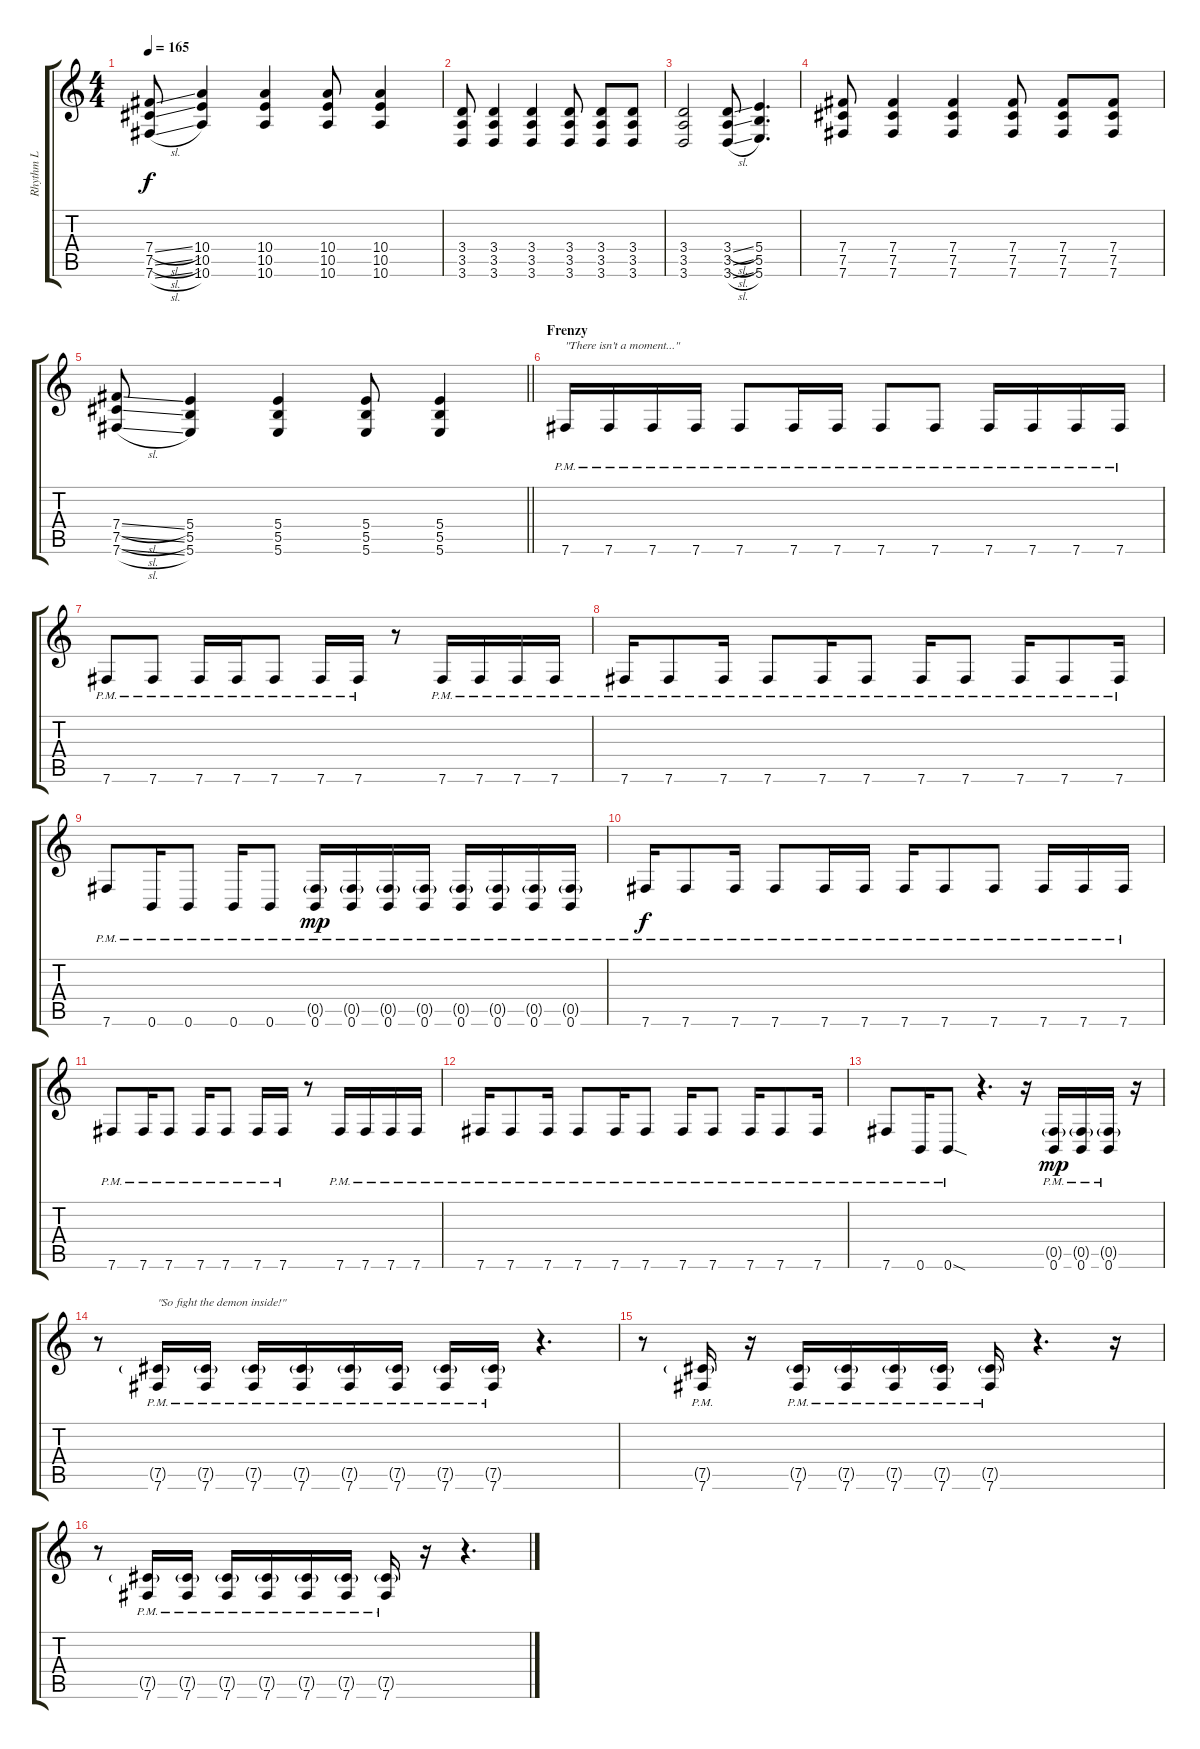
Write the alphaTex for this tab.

\track ("Rhythm L" "Rhythm L") {instrument distortionguitar}
\staff {score tabs}
\tuning (Db4 Ab3 E3 B2 Gb2 B1) {hide}
\ts (4 4)
\tempo 165
\clef g2
\ks c
(7.4{sl} 7.5{sl} 7.6{sl}).8{dy f} (10.4 10.5 10.6).4 (10.4 10.5 10.6).4 (10.4 10.5 10.6).8 (10.4 10.5 10.6).4 |
(3.4 3.5 3.6).8 (3.4 3.5 3.6).4 (3.4 3.5 3.6).4 (3.4 3.5 3.6).8 (3.4 3.5 3.6).8 (3.4 3.5 3.6).8 |
(3.4 3.5 3.6).2 (3.4{sl} 3.5{sl} 3.6{sl}).8 (5.4 5.5 5.6).4{d} |
(7.4 7.5 7.6).8 (7.4 7.5 7.6).4 (7.4 7.5 7.6).4 (7.4 7.5 7.6).8 (7.4 7.5 7.6).8 (7.4 7.5 7.6).8 |
\barLineRight lightlight
(7.4{sl} 7.5{sl} 7.6{sl}).8 (5.4 5.5 5.6).4 (5.4 5.5 5.6).4 (5.4 5.5 5.6).8 (5.4 5.5 5.6).4 |
\section ("" "Frenzy")
7.6{pm}.16{txt "\"There isn't a moment...\""} 7.6{pm}.16 7.6{pm}.16 7.6{pm}.16 7.6{pm}.8 7.6{pm}.16 7.6{pm}.16 7.6{pm}.8 7.6{pm}.8 7.6{pm}.16 7.6{pm}.16 7.6{pm}.16 7.6{pm}.16 |
7.6{pm}.8 7.6{pm}.8 7.6{pm}.16 7.6{pm}.16 7.6{pm}.8 7.6{pm}.16 7.6{pm}.16 r.8 7.6{pm}.16 7.6{pm}.16 7.6{pm}.16 7.6{pm}.16 |
7.6{pm}.16 7.6{pm}.8 7.6{pm}.16 7.6{pm}.8 7.6{pm}.16 7.6{pm}.8 7.6{pm}.16 7.6{pm}.8 7.6{pm}.16 7.6{pm}.8 7.6{pm}.16 |
7.6{pm}.8 0.6{pm}.16 0.6{pm}.8 0.6{pm}.16 0.6{pm}.8 (0.5{g} 0.6{pm}).16{dy mp} (0.5{g} 0.6{pm}).16 (0.5{g} 0.6{pm}).16 (0.5{g} 0.6{pm}).16 (0.5{g} 0.6{pm}).16 (0.5{g} 0.6{pm}).16 (0.5{g} 0.6{pm}).16 (0.5{g} 0.6{pm}).16 |
7.6{pm}.16{dy f} 7.6{pm}.8 7.6{pm}.16 7.6{pm}.8 7.6{pm}.16 7.6{pm}.16 7.6{pm}.16 7.6{pm}.8 7.6{pm}.8 7.6{pm}.16 7.6{pm}.16 7.6{pm}.16 |
7.6{pm}.8 7.6{pm}.16 7.6{pm}.8 7.6{pm}.16 7.6{pm}.8 7.6{pm}.16 7.6{pm}.16 r.8 7.6{pm}.16 7.6{pm}.16 7.6{pm}.16 7.6{pm}.16 |
7.6{pm}.16 7.6{pm}.8 7.6{pm}.16 7.6{pm}.8 7.6{pm}.16 7.6{pm}.8 7.6{pm}.16 7.6{pm}.8 7.6{pm}.16 7.6{pm}.8 7.6{pm}.16 |
7.6{pm}.8 0.6{pm}.16 0.6{sod pm}.8 r.4{d} r.16 (0.5{g} 0.6{pm}).16{dy mp} (0.5{g} 0.6{pm}).16 (0.5{g} 0.6{pm}).16 r.16 |
r.8 (7.5{g pm} 7.6{pm}).16{txt "\"So fight the demon inside!\""} (7.5{g pm} 7.6{pm}).16 (7.5{g pm} 7.6{pm}).16 (7.5{g pm} 7.6{pm}).16 (7.5{g pm} 7.6{pm}).16 (7.5{g pm} 7.6{pm}).16 (7.5{g pm} 7.6{pm}).16 (7.5{g pm} 7.6{pm}).16 r.4{d} |
r.8 (7.5{g pm} 7.6{pm}).16 r.16 (7.5{g pm} 7.6{pm}).16 (7.5{g pm} 7.6{pm}).16 (7.5{g pm} 7.6{pm}).16 (7.5{g pm} 7.6{pm}).16 (7.5{g pm} 7.6{pm}).16 r.4{d} r.16 |
r.8 (7.5{g pm} 7.6{pm}).16 (7.5{g pm} 7.6{pm}).16 (7.5{g pm} 7.6{pm}).16 (7.5{g pm} 7.6{pm}).16 (7.5{g pm} 7.6{pm}).16 (7.5{g pm} 7.6{pm}).16 (7.5{g pm} 7.6{pm}).16 r.16 r.4{d}
